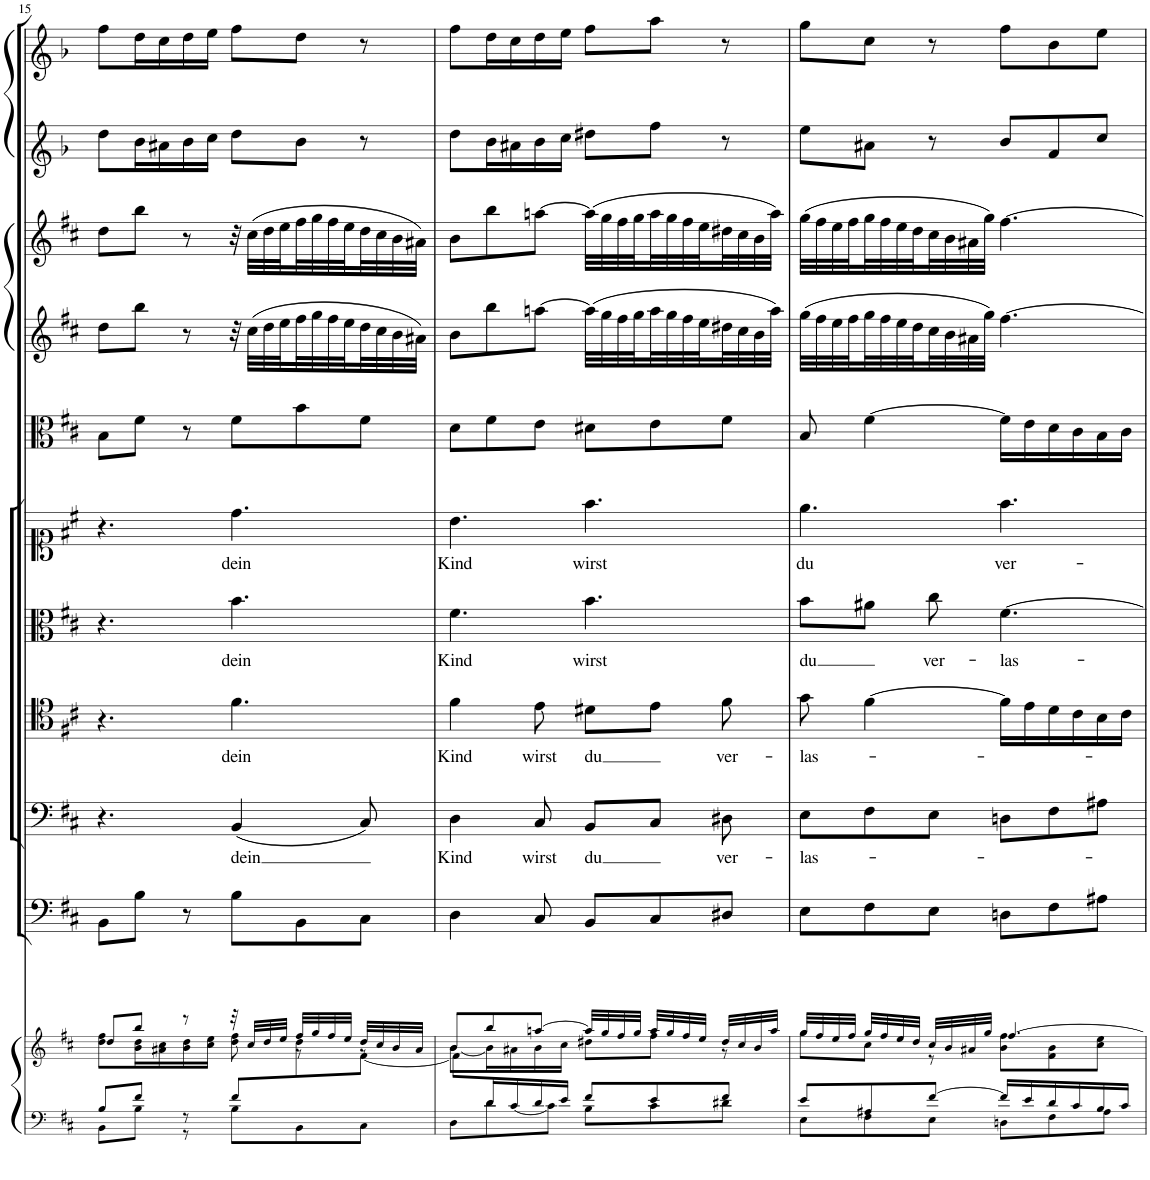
**kern	**kern	**kern	**kern	**text	**kern	**text	**kern	**text	**kern	**text	**kern	**kern	**kern	**kern	**kern
*part11	*part11	*part10	*part9	*part9	*part8	*part8	*part7	*part7	*part6	*part6	*part5	*part4	*part3	*part2	*part1
*staff12	*staff11	*staff10	*staff9	*staff9	*staff8	*staff8	*staff7	*staff7	*staff6	*staff6	*staff5	*staff4	*staff3	*staff2	*staff1
*I"Piano reduction	*	*I"Continuo	*I"Basso	*	*I"Tenore	*	*I"Alto	*	*I"Soprano	*	*I"Viola	*I"Violino II	*I"Violino I	*I"Oboe d'amore II	*I"Oboe d'amore I
*I'Pno	*	*	*	*	*	*	*	*	*	*	*I'Vla	*I'Vln	*I'Vln	*I'Ob	*I'Ob
!!LO:PB:g=z
*clefF4	*clefG2	*clefF4	*clefF4	*	*clefC4	*	*clefC3	*	*clefC1	*	*clefC3	*clefG2	*clefG2	*clefG1	*clefG1
*	*	*	*	*	*	*	*	*	*	*	*	*	*	*Trd2c3	*Trd2c3
*k[f#c#]	*k[f#c#]	*k[f#c#]	*k[f#c#]	*	*k[f#c#]	*	*k[f#c#]	*	*k[f#c#]	*	*k[f#c#]	*k[f#c#]	*k[f#c#]	*k[b-]	*k[b-]
*M6/8	*M6/8	*M6/8	*M6/8	*	*M6/8	*	*M6/8	*	*M6/8	*	*M6/8	*M6/8	*M6/8	*M6/8	*M6/8
=15	=15	=15	=15	=15	=15	=15	=15	=15	=15	=15	=15	=15	=15	=15	=15
*^	*^	*	*	*	*	*	*	*	*	*	*	*	*	*	*
*	*	*	*^	*	*	*	*	*	*	*	*	*	*	*	*	*	*
8B/L	8BB\L	8dd/L	8dd\ 8ff#\L	2ryy	8BB\L	4.r	.	4.r	.	4.r	.	4.r	.	8B\L	8dd\L	8dd\L	8ff\L	8aa\L
8f#/J	8B\J	8bb/J	16b\ 16dd\L	.	8B\J	.	.	.	.	.	.	.	.	8f#\J	8bb\J	8bb\J	16dd\L	16ff\L
.	.	.	16a#X\ 16cc#\	.	.	.	.	.	.	.	.	.	.	.	.	.	16cc#X\	16ee\
8r	8r	8r	16b\ 16dd\	.	8r	.	.	.	.	.	.	.	.	8r	8r	8r	16dd\	16ff\
.	.	.	16cc#\ 16ee\JJ	.	.	.	.	.	.	.	.	.	.	.	.	.	16ee\JJ	16gg\JJ
!	!	!	!	!	!	!	!LO:LY:b	!	!LO:LY:b	!	!LO:LY:b	!	!LO:LY:b	!	!	!	!	!
8f#/L	8B\L	32r	8dd\ 8ff#\	.	8B\L	(4BB/	dein	4.f#\	dein	4.b\	dein	4.dd\	dein	8f#\L	32r	32r	8ff\L	8aa\L
.	.	32cc#/LLL	.	.	.	.	.	.	.	.	.	.	.	.	(32cc#\LLL	(32cc#\LLL	.	.
.	.	32dd/	.	.	.	.	.	.	.	.	.	.	.	.	32dd\	32dd\	.	.
.	.	32ee/JJJ	.	.	.	.	.	.	.	.	.	.	.	.	32ee\	32ee\	.	.
4ryy	8BB\	32ff#/LLL	8r	8dd\	8BB\	.	.	.	.	.	.	.	.	8b\	32ff#\	32ff#\	8dd\J	8ff\J
.	.	32gg/	.	.	.	.	.	.	.	.	.	.	.	.	32gg\	32gg\	.	.
.	.	32ff#/	.	.	.	.	.	.	.	.	.	.	.	.	32ff#\	32ff#\	.	.
.	.	32ee/JJJ	.	.	.	.	.	.	.	.	.	.	.	.	32ee\	32ee\	.	.
.	8C#\J	32dd/LLL	8r	[8f#\J	8C#\J	8C#/)	.	.	.	.	.	.	.	8f#\J	32dd\	32dd\	8r	8r
.	.	32cc#/	.	.	.	.	.	.	.	.	.	.	.	.	32cc#\	32cc#\	.	.
.	.	32b/	.	.	.	.	.	.	.	.	.	.	.	.	32b\	32b\	.	.
.	.	32a#/JJJ	.	.	.	.	.	.	.	.	.	.	.	.	32a#X\JJJ)	32a#X\JJJ)	.	.
=16	=16	=16	=16	=16	=16	=16	=16	=16	=16	=16	=16	=16	=16	=16	=16	=16	=16	=16
!	!	!	!	!	!	!	!LO:LY:b	!	!LO:LY:b	!	!LO:LY:b	!	!LO:LY:b	!	!	!	!	!
8ryy	8D\L	8b/L	[8b\L	8f#\L]	4D\	4D\	Kind	4f#\	Kind	4.f#\	Kind	4.b\	Kind	8d\L	8b\L	8b\L	8ff\L	8aa\L
16d/L	8d\	8bb/	16b\L]	2ryy	.	.	.	.	.	.	.	.	.	8f#\	8bb\	8bb\	16dd\L	16ff\L
[<16c#/	.	.	16a#X\	.	.	.	.	.	.	.	.	.	.	.	.	.	16cc#X\	16ee\
!	!	!	!	!	!	!	!LO:LY:b	!	!LO:LY:b	!	!	!	!	!	!	!	!	!
16d/	8c#\J]	[8aan/J	16b\	.	8C#/	8C#/	wirst	8e\	wirst	.	.	.	.	8e\J	[8aan\J	[8aan\J	16dd\	16ff\
16e/JJ	.	.	16cc#\JJ	.	.	.	.	.	.	.	.	.	.	.	.	.	16ee\JJ	16gg\JJ
!	!	!	!	!	!	!	!LO:LY:b	!	!LO:LY:b	!	!LO:LY:b	!	!LO:LY:b	!	!	!	!	!
8f#/L	8B\L	32aa/LLL]	8dd#X\L	.	8BB/L	8BB/L	du	8d#X\L	du	4.b\	wirst	4.ff#\	wirst	8d#X\L	(32aa\LLL]	(32aa\LLL]	8ff#X\L	8aa\L
.	.	32gg/	.	.	.	.	.	.	.	.	.	.	.	.	32gg\	32gg\	.	.
.	.	32ff#/	.	.	.	.	.	.	.	.	.	.	.	.	32ff#\	32ff#\	.	.
.	.	32gg/JJJ	.	.	.	.	.	.	.	.	.	.	.	.	32gg\	32gg\	.	.
8e/	8c#\	32aa/LLL	8ff#\J	.	8C#/	8C#/J	.	8e\J	.	.	.	.	.	8e\	32aa\	32aa\	8aa\J	8ccc\J
.	.	32gg/	.	.	.	.	.	.	.	.	.	.	.	.	32gg\	32gg\	.	.
.	.	32ff#/	.	.	.	.	.	.	.	.	.	.	.	.	32ff#\	32ff#\	.	.
.	.	32ee/JJJ	.	.	.	.	.	.	.	.	.	.	.	.	32ee\	32ee\	.	.
!	!	!	!	!	!	!	!LO:LY:b	!	!LO:LY:b	!	!	!	!	!	!	!	!	!
8f#/J	8d#X\J	32dd#/LLL	8r	8ryy	8D#X/J	8D#X\	ver-	8f#\	ver-	.	.	.	.	8f#\J	32dd#X\	32dd#X\	8r	8r
.	.	32cc#/	.	.	.	.	.	.	.	.	.	.	.	.	32cc#\	32cc#\	.	.
.	.	32b/	.	.	.	.	.	.	.	.	.	.	.	.	32b\	32b\	.	.
.	.	32aa/JJJ	.	.	.	.	.	.	.	.	.	.	.	.	32aa\JJJ)	32aa\JJJ)	.	.
*	*	*	*v	*v	*	*	*	*	*	*	*	*	*	*	*	*	*	*
=17	=17	=17	=17	=17	=17	=17	=17	=17	=17	=17	=17	=17	=17	=17	=17	=17	=17
!	!	!	!	!	!	!LO:LY:b	!	!LO:LY:b	!	!LO:LY:b	!	!LO:LY:b	!	!	!	!	!
8e/L	8E\L	32gg/LLL	8gg\L	8E\L	8E\L	-las-	8g\	-las-	8b\L	du	4.ee\	du	8B/	(32gg\LLL	(32gg\LLL	8gg\L	8bb-\L
.	.	32ff#/	.	.	.	.	.	.	.	.	.	.	.	32ff#\	32ff#\	.	.
.	.	32ee/	.	.	.	.	.	.	.	.	.	.	.	32ee\	32ee\	.	.
.	.	32ff#/JJJ	.	.	.	.	.	.	.	.	.	.	.	32ff#\	32ff#\	.	.
8A#X/	8F#\	32gg/LLL	8cc#\J	8F#\	8F#\	.	[4f#\	.	8a#X\J	.	.	.	[4f#\	32gg\	32gg\	8cc#X\J	8ee\J
.	.	32ff#/	.	.	.	.	.	.	.	.	.	.	.	32ff#\	32ff#\	.	.
.	.	32ee/	.	.	.	.	.	.	.	.	.	.	.	32ee\	32ee\	.	.
.	.	32dd/JJJ	.	.	.	.	.	.	.	.	.	.	.	32dd\	32dd\	.	.
!	!	!	!	!	!	!	!	!	!	!LO:LY:b	!	!	!	!	!	!	!
[8f#/J	8E\J	32cc#/LLL	8r	8E\J	8E\J	.	.	.	8cc#\	ver-	.	.	.	32cc#\	32cc#\	8r	8r
.	.	32b/	.	.	.	.	.	.	.	.	.	.	.	32b\	32b\	.	.
.	.	32a#X/	.	.	.	.	.	.	.	.	.	.	.	32a#X\	32a#X\	.	.
.	.	32gg/JJJ	.	.	.	.	.	.	.	.	.	.	.	32gg\JJJ)	32gg\JJJ)	.	.
!	!	!	!	!	!	!	!	!	!	!LO:LY:b	!	!LO:LY:b	!	!	!	!	!
16f#/LL]	8Dn\L	[4.ff#/	8b\ 8ff#\L	8Dn\L	8Dn\L	.	16f#\LL]	.	[4.f#\	-las-	4.ff#\	ver-	16f#\LL]	[4.ff#\	[4.ff#\	8dd/L	8aa\L
16e/	.	.	.	.	.	.	16e\	.	.	.	.	.	16e\	.	.	.	.
16d/	8F#\	.	8f#\ 8b\	8F#\	8F#\	.	16d\	.	.	.	.	.	16d\	.	.	8a/	8dd\
16c#/	.	.	.	.	.	.	16c#\	.	.	.	.	.	16c#\	.	.	.	.
16B/	8A#\J	.	8cc#\ 8ee\J	8A#X\J	8A#X\J	.	16B\	.	.	.	.	.	16B\	.	.	8ee/J	8gg\J
16c#/JJ	.	.	.	.	.	.	16c#\JJ	.	.	.	.	.	16c#\JJ	.	.	.	.
*v	*v	*	*	*	*	*	*	*	*	*	*	*	*	*	*	*	*
*	*v	*v	*	*	*	*	*	*	*	*	*	*	*	*	*	*
=	=	=	=	=	=	=	=	=	=	=	=	=	=	=	=
*-	*-	*-	*-	*-	*-	*-	*-	*-	*-	*-	*-	*-	*-	*-	*-
